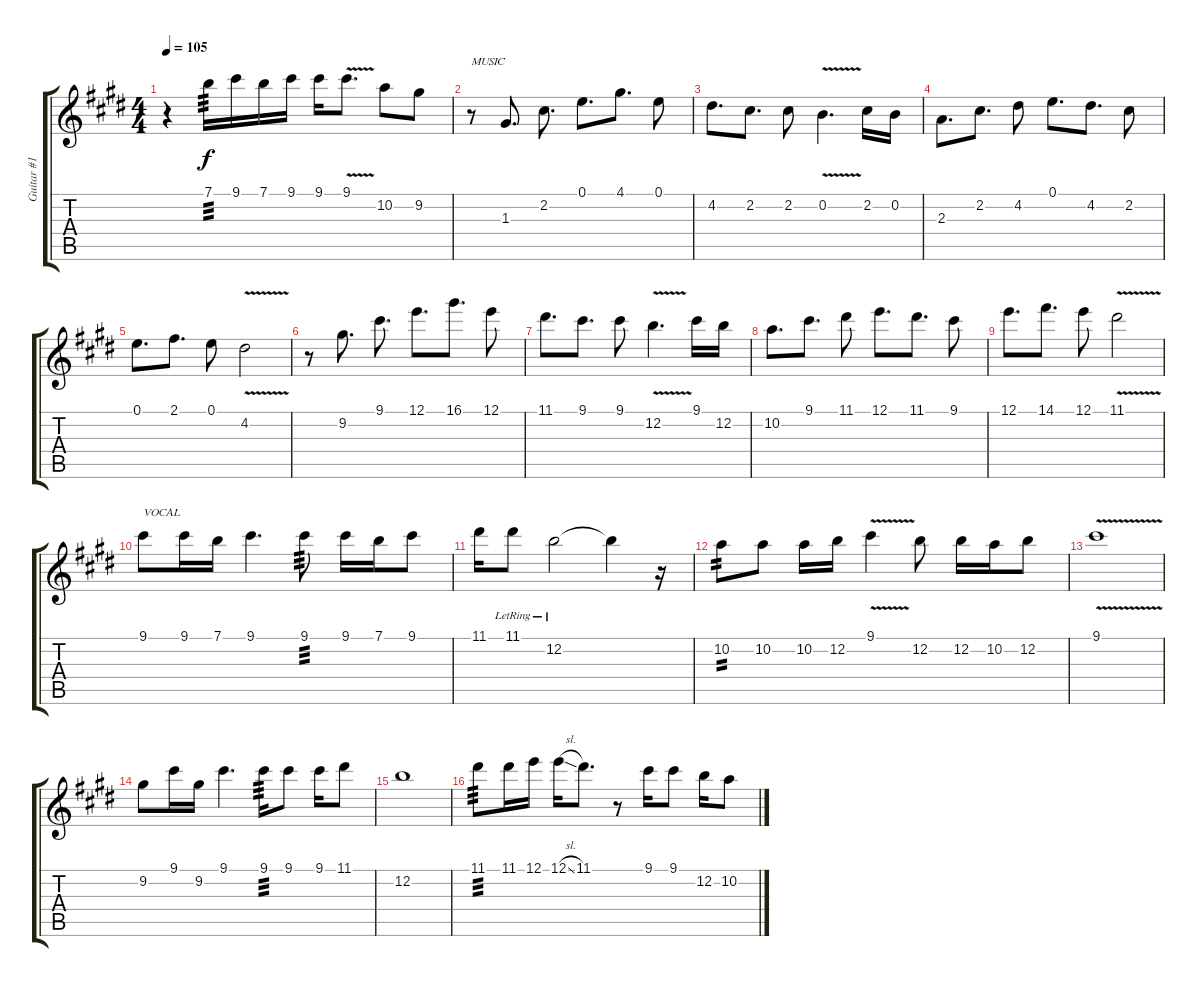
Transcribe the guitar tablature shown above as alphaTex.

\track ("Guitar #1 > Melody" "Guitar #1 ") {instrument acousticguitarsteel}
\staff {score tabs}
\tuning (E4 B3 G3 D3 A2 E2) {hide}
\ts (4 4)
\tempo 105
\clef g2
\ks e
r.4{dy f} 7.1.16{tp 3} 9.1.16 7.1.16 9.1.16 9.1.16 9.1{v}.8{d} 10.2.8 9.2.8 |
r.8{txt "MUSIC"} 1.3.8{d} 2.2.8{d volume 16} 0.1.8{d} 4.1.8{d} 0.1.8 |
4.2.8{d} 2.2.8{d} 2.2.8 0.2{v}.4{d} 2.2.16 0.2.16 |
2.3.8{d} 2.2.8{d} 4.2.8 0.1.8{d} 4.2.8{d} 2.2.8 |
0.1.8{d} 2.1.8{d} 0.1.8 4.2{v}.2 |
r.8 9.2.8{d} 9.1.8{d volume 16} 12.1.8{d} 16.1.8{d} 12.1.8 |
11.1.8{d} 9.1.8{d} 9.1.8 12.2{v}.4{d} 9.1.16 12.2.16 |
10.2.8{d} 9.1.8{d} 11.1.8 12.1.8{d} 11.1.8{d} 9.1.8 |
12.1.8{d} 14.1.8{d} 12.1.8 11.1{v}.2 |
9.1.8{txt "VOCAL"} 9.1.16 7.1.16 9.1.4{d} 9.1.8{tp 3} 9.1.16 7.1.16 9.1.8 |
11.1.16 11.1{lr}.8 12.2{lr}.2 12.2{t}.4 r.16 |
10.2.8{tp 2} 10.2.8 10.2.16 12.2.16 9.1{v}.4 12.2.8 12.2.16 10.2.16 12.2.8 |
9.1{v}.1 |
9.2.8 9.1.16 9.2.16 9.1.4{d} 9.1.16{tp 3} 9.1.8 9.1.16 11.1.8 |
12.2.1 |
11.1.8{tp 3} 11.1.16 12.1.16 12.1{sl}.16 11.1.8{d} r.8 9.1.16 9.1.8 12.2.16 10.2.8
